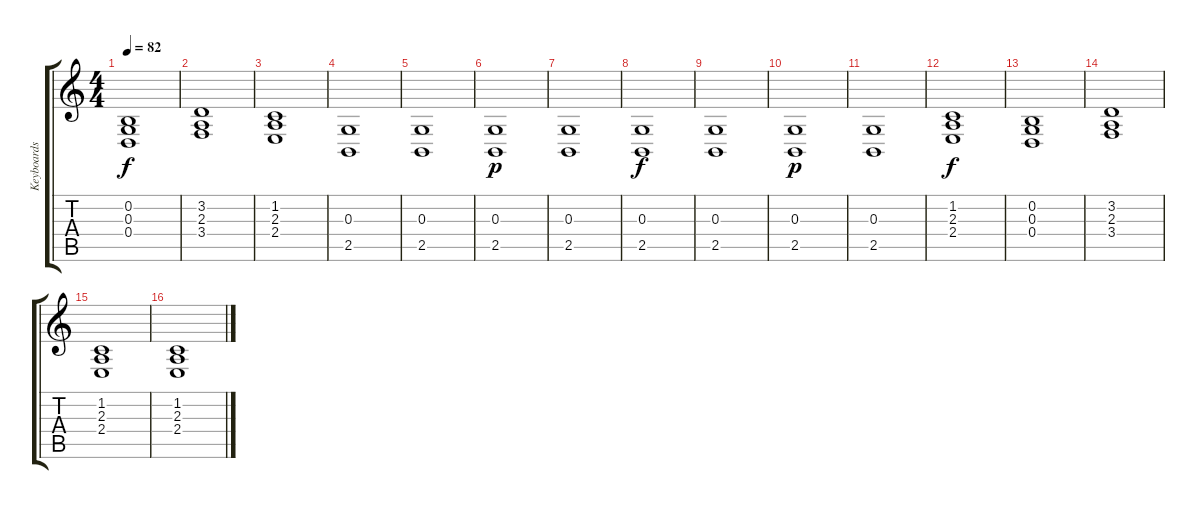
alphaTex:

\track ("Keyboards" "Keyboards") {instrument choiraahs}
\staff {score tabs}
\tuning (E4 B3 G3 D3 A2 E2) {hide}
\ts (4 4)
\tempo 82
\clef g2
\ks c
(0.2 0.3 0.4).1{dy f} |
(3.2 2.3 3.4).1 |
(1.2 2.3 2.4).1 |
(0.3 2.5).1 |
(0.3 2.5).1 |
(0.3 2.5).1{dy p} |
(0.3 2.5).1 |
(0.3 2.5).1{dy f} |
(0.3 2.5).1 |
(0.3 2.5).1{dy p} |
(0.3 2.5).1 |
(1.2 2.3 2.4).1{dy f} |
(0.2 0.3 0.4).1 |
(3.2 2.3 3.4).1 |
(1.2 2.3 2.4).1 |
(1.2 2.3 2.4).1
